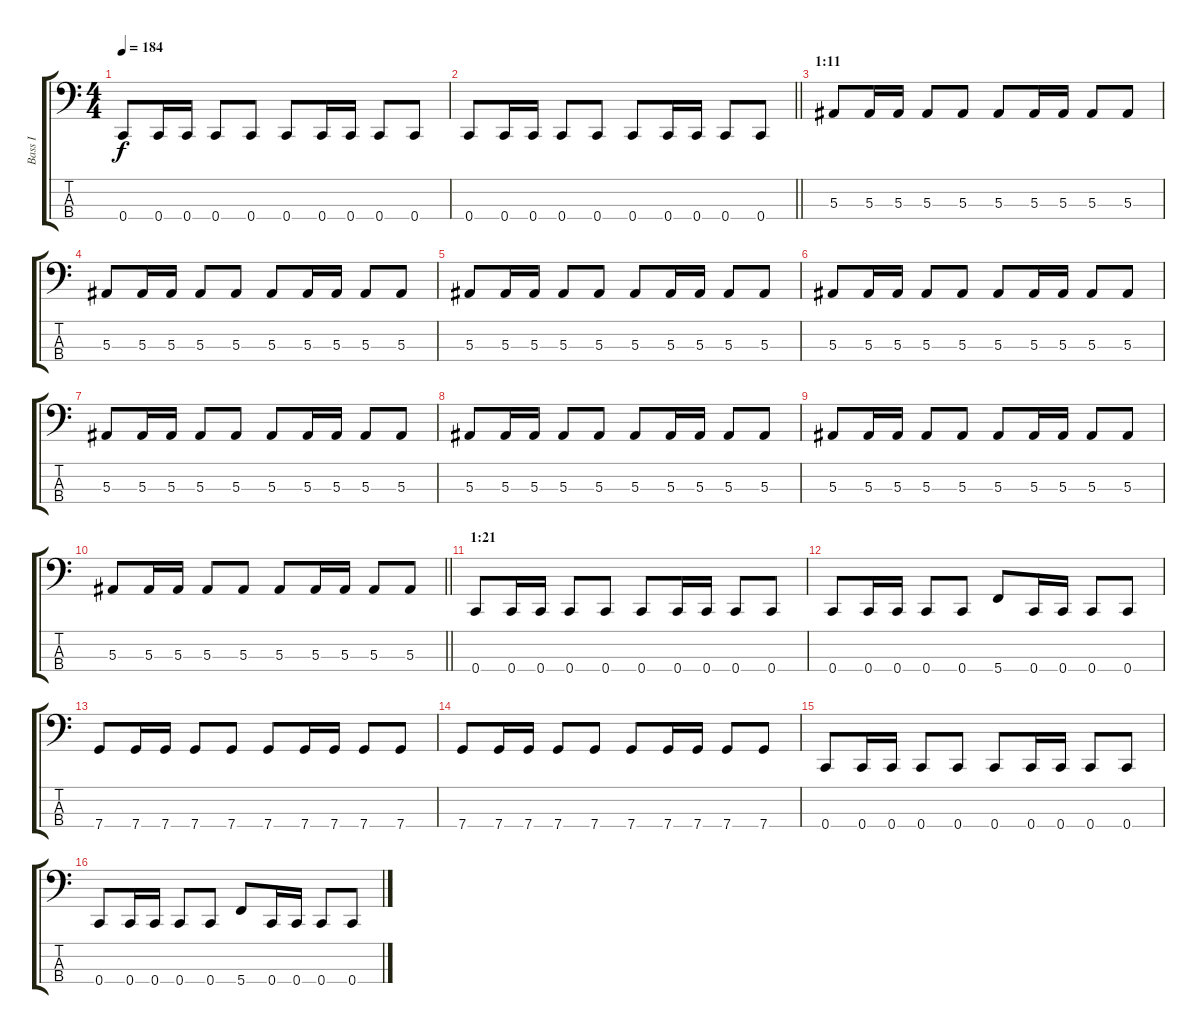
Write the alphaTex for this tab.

\track ("Bass I" "Bass I") {instrument electricbasspick}
\staff {score tabs}
\tuning (Eb2 Bb1 F1 C1) {hide}
\ts (4 4)
\tempo 184
\clef f4
\ks aminor
0.4.8{dy f} 0.4.16 0.4.16 0.4.8 0.4.8 0.4.8 0.4.16 0.4.16 0.4.8 0.4.8 |
\barLineRight lightlight
0.4.8 0.4.16 0.4.16 0.4.8 0.4.8 0.4.8 0.4.16 0.4.16 0.4.8 0.4.8 |
\section ("" "1:11")
5.3.8 5.3.16 5.3.16 5.3.8 5.3.8 5.3.8 5.3.16 5.3.16 5.3.8 5.3.8 |
5.3.8 5.3.16 5.3.16 5.3.8 5.3.8 5.3.8 5.3.16 5.3.16 5.3.8 5.3.8 |
5.3.8 5.3.16 5.3.16 5.3.8 5.3.8 5.3.8 5.3.16 5.3.16 5.3.8 5.3.8 |
5.3.8 5.3.16 5.3.16 5.3.8 5.3.8 5.3.8 5.3.16 5.3.16 5.3.8 5.3.8 |
5.3.8 5.3.16 5.3.16 5.3.8 5.3.8 5.3.8 5.3.16 5.3.16 5.3.8 5.3.8 |
5.3.8 5.3.16 5.3.16 5.3.8 5.3.8 5.3.8 5.3.16 5.3.16 5.3.8 5.3.8 |
5.3.8 5.3.16 5.3.16 5.3.8 5.3.8 5.3.8 5.3.16 5.3.16 5.3.8 5.3.8 |
\barLineRight lightlight
5.3.8 5.3.16 5.3.16 5.3.8 5.3.8 5.3.8 5.3.16 5.3.16 5.3.8 5.3.8 |
\section ("" "1:21")
0.4.8 0.4.16 0.4.16 0.4.8 0.4.8 0.4.8 0.4.16 0.4.16 0.4.8 0.4.8 |
0.4.8 0.4.16 0.4.16 0.4.8 0.4.8 5.4.8 0.4.16 0.4.16 0.4.8 0.4.8 |
7.4.8 7.4.16 7.4.16 7.4.8 7.4.8 7.4.8 7.4.16 7.4.16 7.4.8 7.4.8 |
7.4.8 7.4.16 7.4.16 7.4.8 7.4.8 7.4.8 7.4.16 7.4.16 7.4.8 7.4.8 |
0.4.8 0.4.16 0.4.16 0.4.8 0.4.8 0.4.8 0.4.16 0.4.16 0.4.8 0.4.8 |
0.4.8 0.4.16 0.4.16 0.4.8 0.4.8 5.4.8 0.4.16 0.4.16 0.4.8 0.4.8
